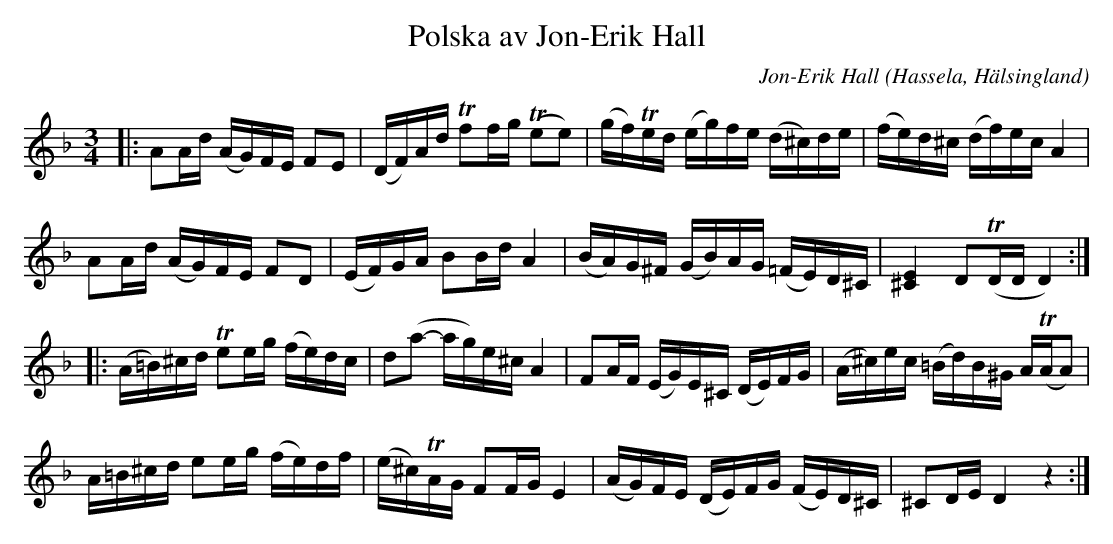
X:1
T:Polska av Jon-Erik Hall
O:Hassela, Hälsingland
C:Jon-Erik Hall
M:3/4
L:1/16
K:Dm
|:A2Ad (AG)FE F2E2|(DF)Ad Tf2fg (Te2e2)|(gf)Ted (eg)fe (d^c)de|(fe)d^c (df)ec A4|
A2Ad (AG)FE F2D2|(EF)GA B2Bd A4|(BA)G^F (GB)AG (=FE)D^C|[E^C]4 D2(TDDD4):|
|:(A=B)^cd Te2eg (fe)dc|d2(a2- ag)e^c A4|F2AF (EG)E^C (DE)FG|(A^c)ec (=Bd)B^G A(TAA2)|
A=B^cd e2eg (fe)df|(e^c)TAG F2FG E4|(AG)FE (DE)FG (FE)D^C|^C2DE D4 z4:|
